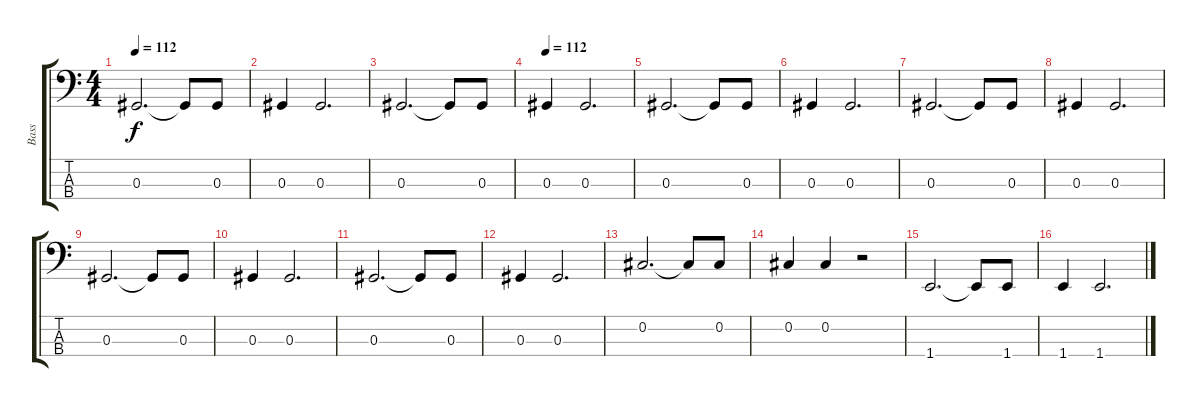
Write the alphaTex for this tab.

\track ("Bass" "Bass") {instrument electricbassfinger}
\staff {score tabs}
\tuning (Gb2 Db2 Ab1 Eb1) {hide}
\ts (4 4)
\tempo 112
\clef f4
\ks c
0.3.2{d dy f} 0.3{t}.8 0.3.8 |
0.3.4 0.3.2{d} |
0.3.2{d} 0.3{t}.8 0.3.8 |
\tempo 112
0.3.4 0.3.2{d} |
0.3.2{d} 0.3{t}.8 0.3.8 |
0.3.4 0.3.2{d} |
0.3.2{d} 0.3{t}.8 0.3.8 |
0.3.4 0.3.2{d} |
0.3.2{d} 0.3{t}.8 0.3.8 |
0.3.4 0.3.2{d} |
0.3.2{d} 0.3{t}.8 0.3.8 |
0.3.4 0.3.2{d} |
0.2.2{d} 0.2{t}.8 0.2.8 |
0.2.4 0.2.4 r.2 |
1.4.2{d} 1.4{t}.8 1.4.8 |
1.4.4 1.4.2{d}
